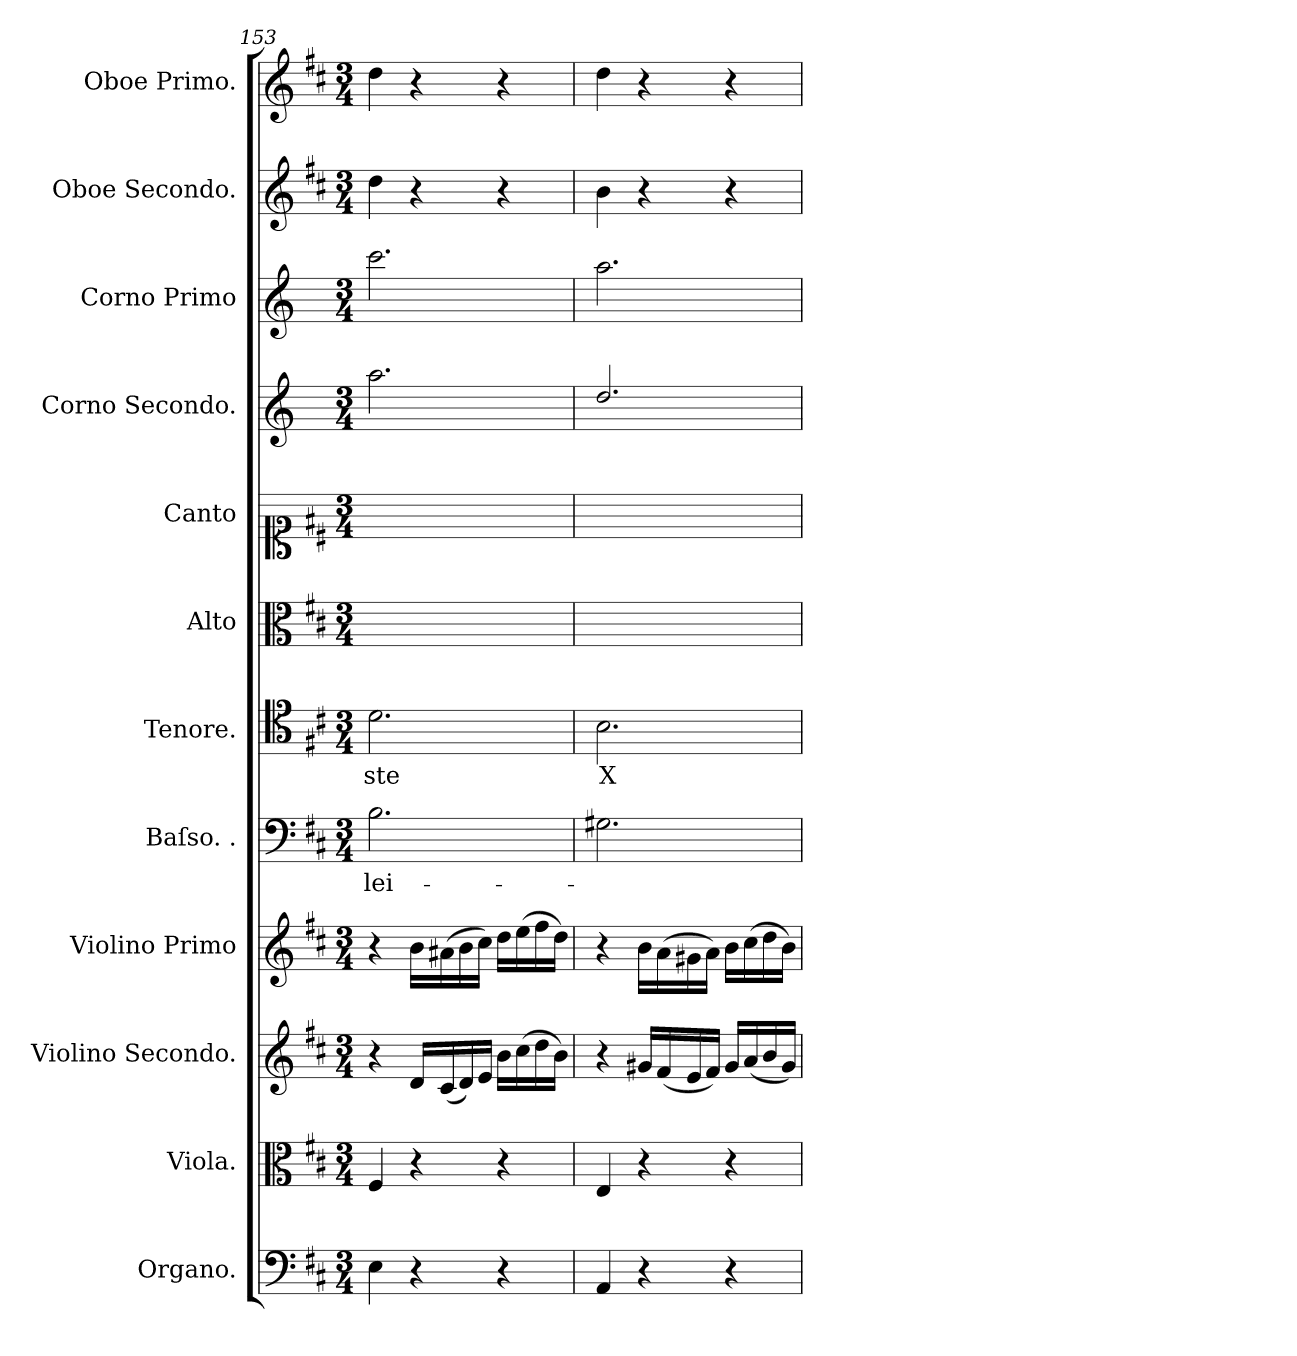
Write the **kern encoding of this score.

**kern	**kern	**kern	**kern	**kern	**text	**kern	**text	**kern	**kern	**kern	**kern	**kern	**kern
*part12	*part11	*part10	*part9	*part8	*part8	*part7	*part7	*part6	*part5	*part4	*part3	*part2	*part1
*staff12	*staff11	*staff10	*staff9	*staff8	*staff8	*staff7	*staff7	*staff6	*staff5	*staff4	*staff3	*staff2	*staff1
*I"Organo.	*I"Viola.	*I"Violino Secondo.	*I"Violino Primo	*I"Baſso. .	*	*I"Tenore.	*	*I"Alto	*I"Canto	*I"Corno Secondo.	*I"Corno Primo	*I"Oboe Secondo.	*I"Oboe Primo.
*I'org	*I'vla	*I'vl 2	*I'vl 1	*I'B	*	*I'T	*	*I'A	*	*I'cor 2	*I'cor 1	*I'ob 2	*I'ob 1
*clefF4	*clefC3	*clefG2	*clefG2	*clefF4	*	*clefC4	*	*clefC3	*clefC1	*clefG2	*clefG2	*clefG2	*clefG2
*	*	*	*	*	*	*	*	*	*	*ITrd6c10	*ITrd6c10	*	*
*k[f#c#]	*k[f#c#]	*k[f#c#]	*k[f#c#]	*k[f#c#]	*	*k[f#c#]	*	*k[f#c#]	*k[f#c#]	*k[f#c#]	*k[f#c#]	*k[f#c#]	*k[f#c#]
*M3/4	*M3/4	*M3/4	*M3/4	*M3/4	*	*M3/4	*	*M3/4	*M3/4	*M3/4	*M3/4	*M3/4	*M3/4
=153	=153	=153	=153	=153	=153	=153	=153	=153	=153	=153	=153	=153	=153
4E\	4F#/	4r	4r	2.B\	-lei-	2.d\	-ste	2.ryy	2.ryy	2.b\	2.dd\	4dd\	4dd\
4r	4r	16d/LL	16b\LL	.	.	.	.	.	.	.	.	4r	4r
.	.	(<16c#/	(>16a#X\	.	.	.	.	.	.	.	.	.	.
.	.	16d/)	16b\	.	.	.	.	.	.	.	.	.	.
.	.	16e/JJ	16cc#\JJ)	.	.	.	.	.	.	.	.	.	.
4r	4r	16b\LL	16dd\LL	.	.	.	.	.	.	.	.	4r	4r
.	.	(>16cc#\	(>16ee\	.	.	.	.	.	.	.	.	.	.
.	.	16dd\	16ff#\	.	.	.	.	.	.	.	.	.	.
.	.	16b\JJ)	16dd\JJ)	.	.	.	.	.	.	.	.	.	.
=154	=154	=154	=154	=154	=154	=154	=154	=154	=154	=154	=154	=154	=154
!	!	!	!	!	!	!	!LO:LY:i	!	!	!	!	!	!
4AA/	4E/	4r	4r	2.G#X\	.	2.B\	X-	2.ryy	2.ryy	2.e/	2.b\	4b\	4dd\
4r	4r	16g#X/LL	16b\LL	.	.	.	.	.	.	.	.	4r	4r
.	.	(<16f#/	(>16a\	.	.	.	.	.	.	.	.	.	.
.	.	16e/	16g#X\	.	.	.	.	.	.	.	.	.	.
.	.	16f#/JJ)	16a\JJ)	.	.	.	.	.	.	.	.	.	.
4r	4r	16g#/LL	16b\LL	.	.	.	.	.	.	.	.	4r	4r
.	.	(<16a/	(>16cc#\	.	.	.	.	.	.	.	.	.	.
.	.	16b/	16dd\	.	.	.	.	.	.	.	.	.	.
.	.	16g#/JJ)	16b\JJ)	.	.	.	.	.	.	.	.	.	.
=	=	=	=	=	=	=	=	=	=	=	=	=	=
*-	*-	*-	*-	*-	*-	*-	*-	*-	*-	*-	*-	*-	*-
